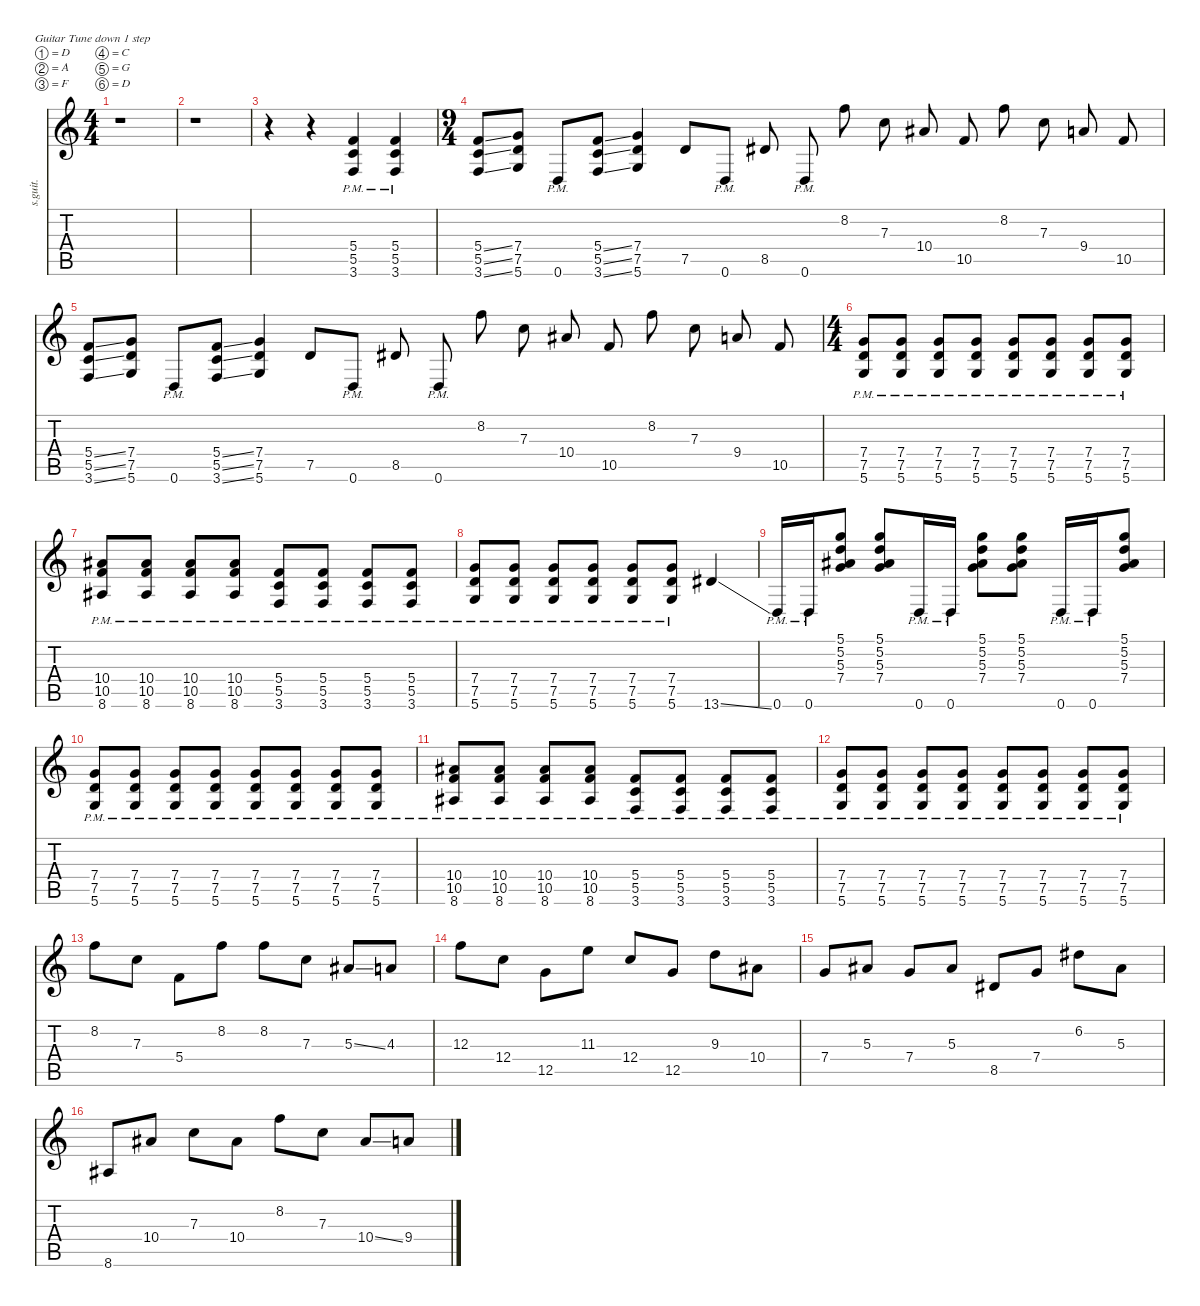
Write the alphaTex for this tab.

\defaultSystemsLayout 4
\hideDynamics
\bracketExtendMode nobrackets
\track ("A Nameless Ghoul - Rhythm" "s.guit.") {instrument distortionguitar}
\staff {score tabs}
\tuning (D4 A3 F3 C3 G2 D2)
\ts (4 4)
\tempo (130 hide)
\clef g2
\ks c
r.1{dy f} |
r.1 |
r.4 r.4 (5.4{pm} 5.5{pm} 3.6{pm}).4 (5.4{pm} 5.5{pm} 3.6{pm}).4 |
\ts (9 4)
\beaming (8 2 2 2 2)
(5.4{ss} 5.5{ss} 3.6{ss}).8 (7.4 7.5 5.6).8 0.6{pm}.8 (5.4{ss} 5.5{ss} 3.6{ss}).8 (7.4 7.5 5.6).4 7.5.8 0.6{pm}.8 8.5{acc #}.8 0.6{pm}.8 8.2.8 7.3.8 10.4{acc #}.8 10.5.8 8.2.8 7.3.8 9.4.8 10.5.8 |
(5.4{ss} 5.5{ss} 3.6{ss}).8 (7.4 7.5 5.6).8 0.6{pm}.8 (5.4{ss} 5.5{ss} 3.6{ss}).8 (7.4 7.5 5.6).4 7.5.8 0.6{pm}.8 8.5{acc #}.8 0.6{pm}.8 8.2.8 7.3.8 10.4{acc #}.8 10.5.8 8.2.8 7.3.8 9.4.8 10.5.8 |
\ts (4 4)
\beaming (8 2 2 2 2)
(7.4{pm} 7.5{pm} 5.6{pm}).8 (7.4{pm} 7.5{pm} 5.6{pm}).8 (7.4{pm} 7.5{pm} 5.6{pm}).8 (7.4{pm} 7.5{pm} 5.6{pm}).8 (7.4{pm} 7.5{pm} 5.6{pm}).8 (7.4{pm} 7.5{pm} 5.6{pm}).8 (7.4{pm} 7.5{pm} 5.6{pm}).8 (7.4{pm} 7.5{pm} 5.6{pm}).8 |
(10.4{pm acc #} 10.5{pm} 8.6{pm acc #}).8 (10.4{pm acc #} 10.5{pm} 8.6{pm acc #}).8 (10.4{pm acc #} 10.5{pm} 8.6{pm acc #}).8 (10.4{pm acc #} 10.5{pm} 8.6{pm acc #}).8 (5.4{pm} 5.5{pm} 3.6{pm}).8 (5.4{pm} 5.5{pm} 3.6{pm}).8 (5.4{pm} 5.5{pm} 3.6{pm}).8 (5.4{pm} 5.5{pm} 3.6{pm}).8 |
(7.4{pm} 7.5{pm} 5.6{pm}).8 (7.4{pm} 7.5{pm} 5.6{pm}).8 (7.4{pm} 7.5{pm} 5.6{pm}).8 (7.4{pm} 7.5{pm} 5.6{pm}).8 (7.4{pm} 7.5{pm} 5.6{pm}).8 (7.4{pm} 7.5{pm} 5.6{pm}).8 13.6{ss acc #}.4 |
0.6{pm}.16 0.6{pm}.16 (5.1 5.2 5.3{acc #} 7.4).8 (5.1 5.2 5.3{acc #} 7.4).8 0.6{pm}.16 0.6{pm}.16 (5.1 5.2 5.3{acc #} 7.4).8 (5.1 5.2 5.3{acc #} 7.4).8 0.6{pm}.16 0.6{pm}.16 (5.1 5.2 5.3{acc #} 7.4).8 |
(7.4{pm} 7.5{pm} 5.6{pm}).8 (7.4{pm} 7.5{pm} 5.6{pm}).8 (7.4{pm} 7.5{pm} 5.6{pm}).8 (7.4{pm} 7.5{pm} 5.6{pm}).8 (7.4{pm} 7.5{pm} 5.6{pm}).8 (7.4{pm} 7.5{pm} 5.6{pm}).8 (7.4{pm} 7.5{pm} 5.6{pm}).8 (7.4{pm} 7.5{pm} 5.6{pm}).8 |
(10.4{pm acc #} 10.5{pm} 8.6{pm acc #}).8 (10.4{pm acc #} 10.5{pm} 8.6{pm acc #}).8 (10.4{pm acc #} 10.5{pm} 8.6{pm acc #}).8 (10.4{pm acc #} 10.5{pm} 8.6{pm acc #}).8 (5.4{pm} 5.5{pm} 3.6{pm}).8 (5.4{pm} 5.5{pm} 3.6{pm}).8 (5.4{pm} 5.5{pm} 3.6{pm}).8 (5.4{pm} 5.5{pm} 3.6{pm}).8 |
(7.4{pm} 7.5{pm} 5.6{pm}).8 (7.4{pm} 7.5{pm} 5.6{pm}).8 (7.4{pm} 7.5{pm} 5.6{pm}).8 (7.4{pm} 7.5{pm} 5.6{pm}).8 (7.4{pm} 7.5{pm} 5.6{pm}).8 (7.4{pm} 7.5{pm} 5.6{pm}).8 (7.4{pm} 7.5{pm} 5.6{pm}).8 (7.4{pm} 7.5{pm} 5.6{pm}).8 |
8.2.8 7.3.8 5.4.8 8.2.8 8.2.8 7.3.8 5.3{ss acc #}.8 4.3.8 |
12.3.8 12.4.8 12.5.8 11.3.8 12.4.8 12.5.8 9.3.8 10.4{acc #}.8 |
7.4.8 5.3{acc #}.8 7.4.8 5.3{acc #}.8 8.5{acc #}.8 7.4.8 6.2{acc #}.8 5.3{acc #}.8 |
8.6{acc #}.8 10.4{acc #}.8 7.3.8 10.4{acc #}.8 8.2.8 7.3.8 10.4{ss acc #}.8 9.4.8
